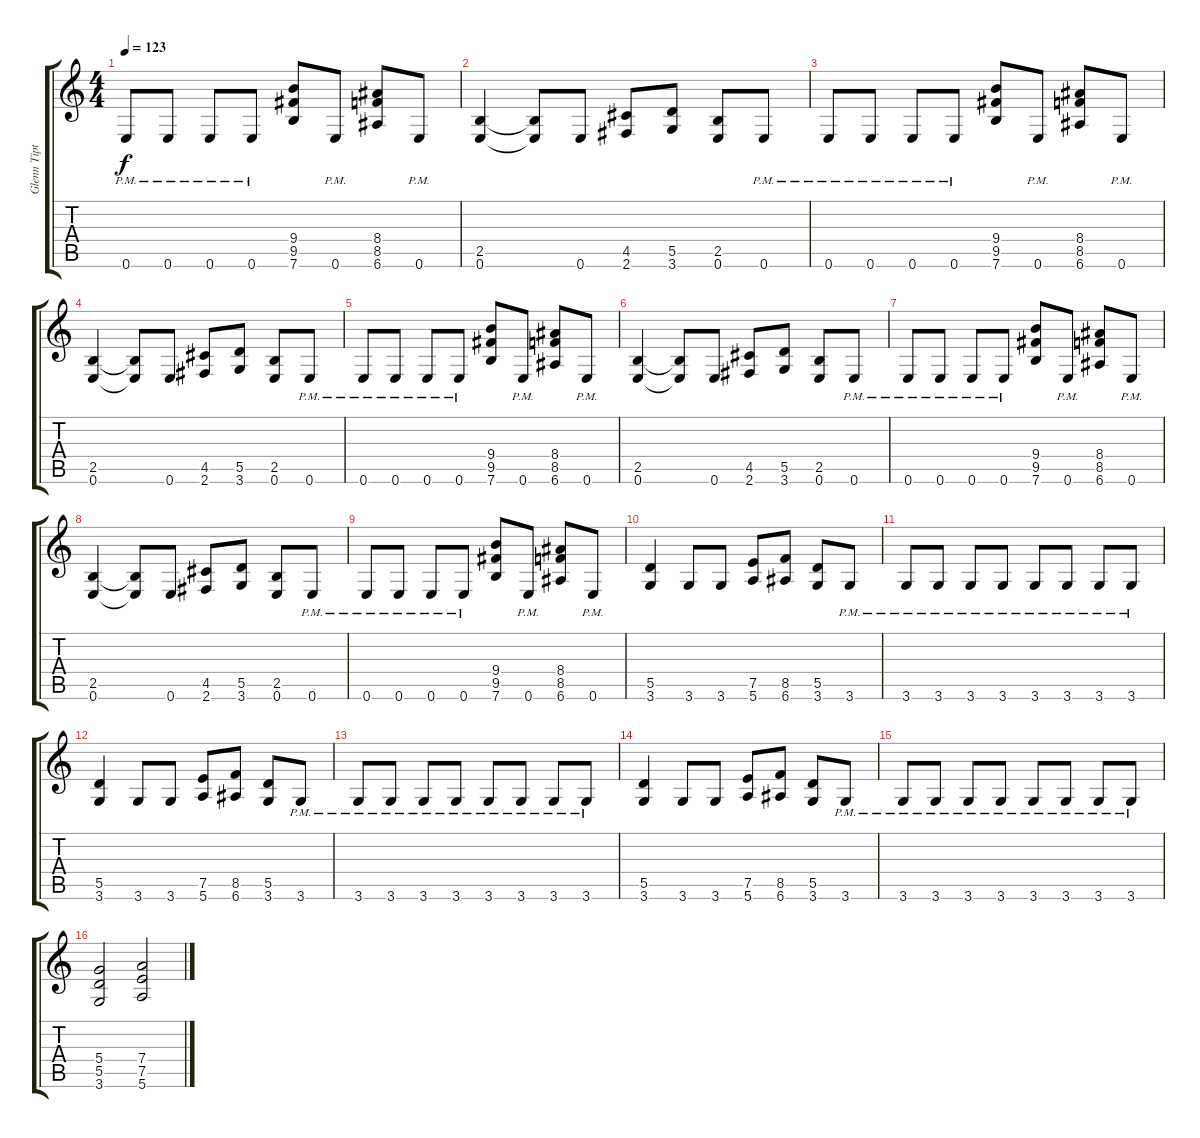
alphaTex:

\track ("Glenn Tipton" "Glenn Tipt") {instrument overdrivenguitar}
\staff {score tabs}
\tuning (E4 B3 G3 D3 A2 E2) {hide}
\ts (4 4)
\tempo 123
\clef g2
\ks c
0.6{pm}.8{dy f} 0.6{pm}.8 0.6{pm}.8 0.6{pm}.8 (9.4 9.5 7.6).8 0.6{pm}.8 (8.4 8.5 6.6).8 0.6{pm}.8 |
(2.5 0.6).4 (2.5{t} 0.6{t}).8 0.6.8 (4.5 2.6).8 (5.5 3.6).8 (2.5 0.6).8 0.6{pm}.8 |
0.6{pm}.8 0.6{pm}.8 0.6{pm}.8 0.6{pm}.8 (9.4 9.5 7.6).8 0.6{pm}.8 (8.4 8.5 6.6).8 0.6{pm}.8 |
(2.5 0.6).4 (2.5{t} 0.6{t}).8 0.6.8 (4.5 2.6).8 (5.5 3.6).8 (2.5 0.6).8 0.6{pm}.8 |
0.6{pm}.8 0.6{pm}.8 0.6{pm}.8 0.6{pm}.8 (9.4 9.5 7.6).8 0.6{pm}.8 (8.4 8.5 6.6).8 0.6{pm}.8 |
(2.5 0.6).4 (2.5{t} 0.6{t}).8 0.6.8 (4.5 2.6).8 (5.5 3.6).8 (2.5 0.6).8 0.6{pm}.8 |
0.6{pm}.8 0.6{pm}.8 0.6{pm}.8 0.6{pm}.8 (9.4 9.5 7.6).8 0.6{pm}.8 (8.4 8.5 6.6).8 0.6{pm}.8 |
(2.5 0.6).4 (2.5{t} 0.6{t}).8 0.6.8 (4.5 2.6).8 (5.5 3.6).8 (2.5 0.6).8 0.6{pm}.8 |
0.6{pm}.8 0.6{pm}.8 0.6{pm}.8 0.6{pm}.8 (9.4 9.5 7.6).8 0.6{pm}.8 (8.4 8.5 6.6).8 0.6{pm}.8 |
(5.5 3.6).4 3.6.8 3.6.8 (7.5 5.6).8 (8.5 6.6).8 (5.5 3.6).8 3.6{pm}.8 |
3.6{pm}.8 3.6{pm}.8 3.6{pm}.8 3.6{pm}.8 3.6{pm}.8 3.6{pm}.8 3.6{pm}.8 3.6{pm}.8 |
(5.5 3.6).4 3.6.8 3.6.8 (7.5 5.6).8 (8.5 6.6).8 (5.5 3.6).8 3.6{pm}.8 |
3.6{pm}.8 3.6{pm}.8 3.6{pm}.8 3.6{pm}.8 3.6{pm}.8 3.6{pm}.8 3.6{pm}.8 3.6{pm}.8 |
(5.5 3.6).4 3.6.8 3.6.8 (7.5 5.6).8 (8.5 6.6).8 (5.5 3.6).8 3.6{pm}.8 |
3.6{pm}.8 3.6{pm}.8 3.6{pm}.8 3.6{pm}.8 3.6{pm}.8 3.6{pm}.8 3.6{pm}.8 3.6{pm}.8 |
(5.4 5.5 3.6).2 (7.4 7.5 5.6).2
